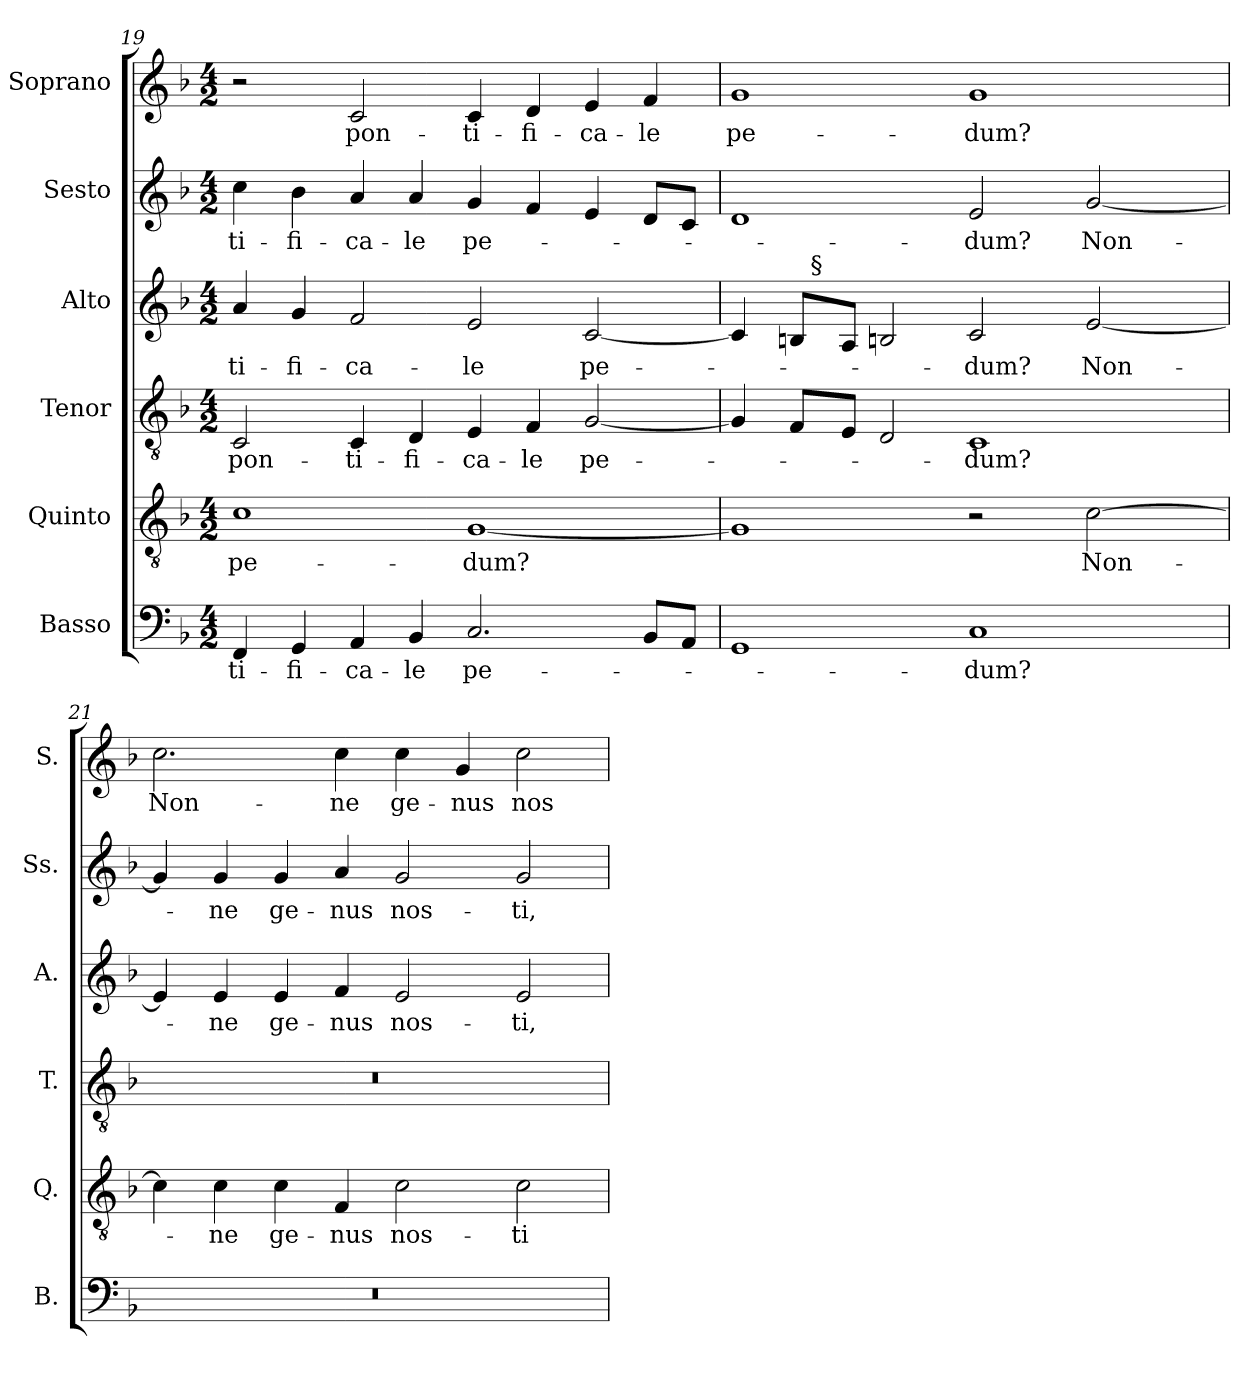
**kern	**text	**kern	**text	**kern	**text	**kern	**text	**kern	**text	**kern	**text
*part6	*part6	*part5	*part5	*part4	*part4	*part3	*part3	*part2	*part2	*part1	*part1
*staff6	*staff6	*staff5	*staff5	*staff4	*staff4	*staff3	*staff3	*staff2	*staff2	*staff1	*staff1
*I"Basso	*	*I"Quinto	*	*I"Tenor	*	*I"Alto	*	*I"Sesto	*	*I"Soprano	*
*I'B.	*	*I'Q.	*	*I'T.	*	*I'A.	*	*I'Ss.	*	*I'S.	*
*clefF4	*	*clefGv2	*	*clefGv2	*	*clefG2	*	*clefG2	*	*clefG2	*
*	*	*ITrd7c12	*	*ITrd7c12	*	*	*	*	*	*	*
*k[b-]	*	*k[b-]	*	*k[b-]	*	*k[b-]	*	*k[b-]	*	*k[b-]	*
*F:	*	*F:	*	*F:	*	*F:	*	*F:	*	*F:	*
*M4/2	*	*M4/2	*	*M4/2	*	*M4/2	*	*M4/2	*	*M4/2	*
=19	=19	=19	=19	=19	=19	=19	=19	=19	=19	=19	=19
!	!LO:LY:b:color=#000000	!	!	!	!	!	!	!	!	!	!
!	!	!	!LO:LY:b:color=#000000	!	!	!	!	!	!	!	!
!	!	!	!	!	!LO:LY:b:color=#000000	!	!	!	!	!	!
!	!	!	!	!	!	!	!LO:LY:b:color=#000000	!	!	!	!
!	!	!	!	!	!	!	!	!	!LO:LY:b:color=#000000	!	!
4FFi/	-ti-	1Ci	pe-	2CCi/	pon-	4ai/	-ti-	4cci\	-ti-	2r	.
!	!LO:LY:b:color=#000000	!	!	!	!	!	!	!	!	!	!
!	!	!	!	!	!	!	!LO:LY:b:color=#000000	!	!	!	!
!	!	!	!	!	!	!	!	!	!LO:LY:b:color=#000000	!	!
4GGi/	-fi-	.	.	.	.	4gi/	-fi-	4b-i\	-fi-	.	.
!	!LO:LY:b:color=#000000	!	!	!	!	!	!	!	!	!	!
!	!	!	!	!	!LO:LY:b:color=#000000	!	!	!	!	!	!
!	!	!	!	!	!	!	!LO:LY:b:color=#000000	!	!	!	!
!	!	!	!	!	!	!	!	!	!LO:LY:b:color=#000000	!	!
!	!	!	!	!	!	!	!	!	!	!	!LO:LY:b:color=#000000
4AAi/	-ca-	.	.	4CCi/	-ti-	2fi/	-ca-	4ai/	-ca-	2ci/	pon-
!	!LO:LY:b:color=#000000	!	!	!	!	!	!	!	!	!	!
!	!	!	!	!	!LO:LY:b:color=#000000	!	!	!	!	!	!
!	!	!	!	!	!	!	!	!	!LO:LY:b:color=#000000	!	!
4BB-i/	-le	.	.	4DDi/	-fi-	.	.	4ai/	-le	.	.
!	!LO:LY:b:color=#000000	!	!	!	!	!	!	!	!	!	!
!	!	!	!LO:LY:b:color=#000000	!	!	!	!	!	!	!	!
!	!	!	!	!	!LO:LY:b:color=#000000	!	!	!	!	!	!
!	!	!	!	!	!	!	!LO:LY:b:color=#000000	!	!	!	!
!	!	!	!	!	!	!	!	!	!LO:LY:b:color=#000000	!	!
!	!	!	!	!	!	!	!	!	!	!	!LO:LY:b:color=#000000
2.Ci/	pe-	[1GGi	-dum?	4EEi/	-ca-	2ei/	-le	4gi/	pe-	4ci/	-ti-
!	!	!	!	!	!LO:LY:b:color=#000000	!	!	!	!	!	!
!	!	!	!	!	!	!	!	!	!	!	!LO:LY:b:color=#000000
.	.	.	.	4FFi/	-le	.	.	4fi/	.	4di/	-fi-
!	!	!	!	!	!LO:LY:b:color=#000000	!	!	!	!	!	!
!	!	!	!	!	!	!	!LO:LY:b:color=#000000	!	!	!	!
!	!	!	!	!	!	!	!	!	!	!	!LO:LY:b:color=#000000
.	.	.	.	[2GGi/	pe-	[2ci/	pe-	4ei/	.	4ei/	-ca-
!	!	!	!	!	!	!	!	!	!	!	!LO:LY:b:color=#000000
8BB-i/L	.	.	.	.	.	.	.	8di/L	.	4fi/	-le
8AAi/J	.	.	.	.	.	.	.	8ci/J	.	.	.
!!LO:LB:g=z
=20	=20	=20	=20	=20	=20	=20	=20	=20	=20	=20	=20
!	!	!	!	!	!	!	!	!	!	!	!LO:LY:b:color=#000000
*	*	*	*	*	*	*^	*	*	*	*	*
1GGi	.	1GGi]	.	4GGi/]	.	4ci/]	4ryy	.	1di	.	1gi	pe-
.	.	.	.	8FFi/L	.	8Bi/L	32ryy	.	.	.	.	.
.	.	.	.	.	.	.	256ryy	.	.	.	.	.
!	!	!	!	!	!	!	!LO:TX:a:t=§	!	!	!	!	!
.	.	.	.	.	.	.	1ryy	.	.	.	.	.
.	.	.	.	8EEi/J	.	8Ai/J	.	.	.	.	.	.
.	.	.	.	2DDi/	.	2Bni/	.	.	.	.	.	.
!	!LO:LY:b:color=#000000	!	!	!	!	!	!	!	!	!	!	!
!	!	!	!	!	!LO:LY:b:color=#000000	!	!	!	!	!	!	!
!	!	!	!	!	!	!	!	!LO:LY:b:color=#000000	!	!	!	!
!	!	!	!	!	!	!	!	!	!	!LO:LY:b:color=#000000	!	!
!	!	!	!	!	!	!	!	!	!	!	!	!LO:LY:b:color=#000000
1Ci	-dum?	2r	.	1CCi	-dum?	2ci/	.	-dum?	2ei/	-dum?	1gi	-dum?
.	.	.	.	.	.	.	2ryy	.	.	.	.	.
!	!	!	!LO:LY:b:color=#000000	!	!	!	!	!	!	!	!	!
!	!	!	!	!	!	!	!	!LO:LY:b:color=#000000	!	!	!	!
!	!	!	!	!	!	!	!	!	!	!LO:LY:b:color=#000000	!	!
.	.	[2Ci\	Non-	.	.	[2ei/	.	Non-	[2gi/	Non-	.	.
.	.	.	.	.	.	.	8ryy	.	.	.	.	.
.	.	.	.	.	.	.	16ryy	.	.	.	.	.
.	.	.	.	.	.	.	64..ryy	.	.	.	.	.
=21	=21	=21	=21	=21	=21	=21	=21	=21	=21	=21	=21	=21
!LO:N:vis=1	!	!	!	!LO:N:vis=1	!	!	!	!	!	!	!	!
*	*	*	*	*	*	*v	*v	*	*	*	*	*
*	*	*	*	*	*	*^	*	*	*	*	*
!	!	!	!	!	!	!	!	!	!	!	!	!LO:LY:b:color=#000000
*	*	*	*	*	*	*v	*v	*	*	*	*	*
0r	.	4Ci\]	.	0r	.	4ei/]	.	4gi/]	.	2.cci\	Non-
!	!	!	!LO:LY:b:color=#000000	!	!	!	!	!	!	!	!
!	!	!	!	!	!	!	!LO:LY:b:color=#000000	!	!	!	!
!	!	!	!	!	!	!	!	!	!LO:LY:b:color=#000000	!	!
.	.	4Ci\	-ne	.	.	4ei/	-ne	4gi/	-ne	.	.
!	!	!	!LO:LY:b:color=#000000	!	!	!	!	!	!	!	!
!	!	!	!	!	!	!	!LO:LY:b:color=#000000	!	!	!	!
!	!	!	!	!	!	!	!	!	!LO:LY:b:color=#000000	!	!
.	.	4Ci\	ge-	.	.	4ei/	ge-	4gi/	ge-	.	.
!	!	!	!LO:LY:b:color=#000000	!	!	!	!	!	!	!	!
!	!	!	!	!	!	!	!LO:LY:b:color=#000000	!	!	!	!
!	!	!	!	!	!	!	!	!	!LO:LY:b:color=#000000	!	!
!	!	!	!	!	!	!	!	!	!	!	!LO:LY:b:color=#000000
.	.	4FFi/	-nus	.	.	4fi/	-nus	4ai/	-nus	4cci\	-ne
!	!	!	!LO:LY:b:color=#000000	!	!	!	!	!	!	!	!
!	!	!	!	!	!	!	!LO:LY:b:color=#000000	!	!	!	!
!	!	!	!	!	!	!	!	!	!LO:LY:b:color=#000000	!	!
!	!	!	!	!	!	!	!	!	!	!	!LO:LY:b:color=#000000
.	.	2Ci\	nos-	.	.	2ei/	nos-	2gi/	nos-	4cci\	ge-
!	!	!	!	!	!	!	!	!	!	!	!LO:LY:b:color=#000000
.	.	.	.	.	.	.	.	.	.	4gi/	-nus
!	!	!	!LO:LY:b:color=#000000	!	!	!	!	!	!	!	!
!	!	!	!	!	!	!	!LO:LY:b:color=#000000	!	!	!	!
!	!	!	!	!	!	!	!	!	!LO:LY:b:color=#000000	!	!
!	!	!	!	!	!	!	!	!	!	!	!LO:LY:b:color=#000000
.	.	2Ci\	-ti	.	.	2ei/	-ti,	2gi/	-ti,	2cci\	nos-
=	=	=	=	=	=	=	=	=	=	=	=
*-	*-	*-	*-	*-	*-	*-	*-	*-	*-	*-	*-
